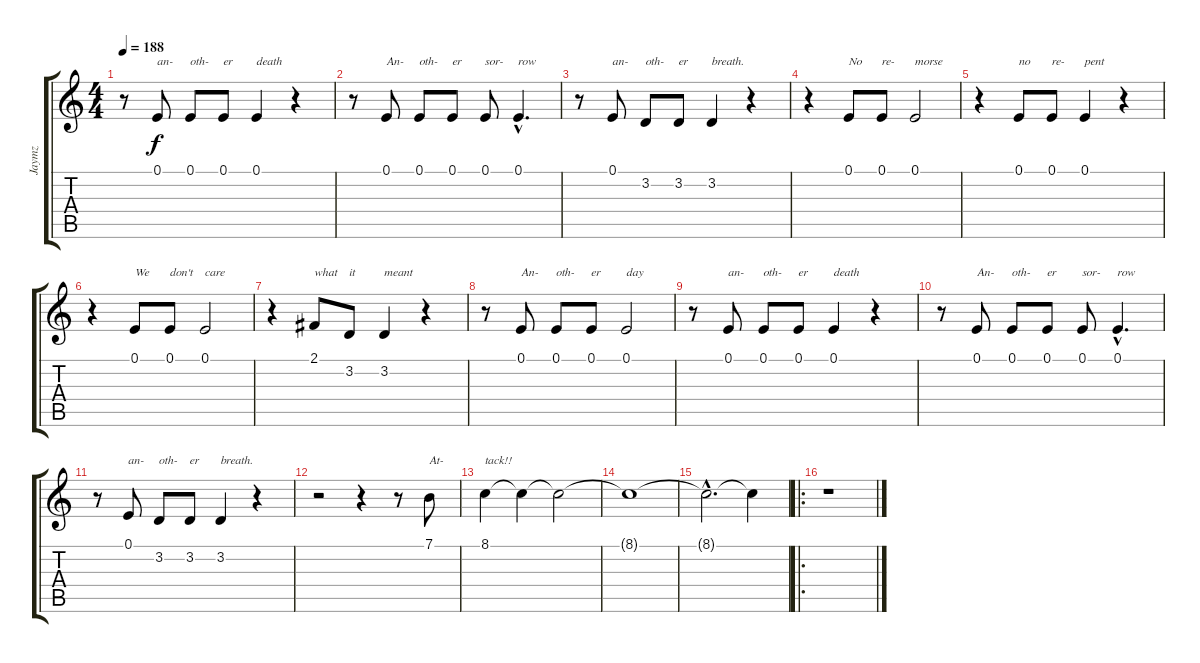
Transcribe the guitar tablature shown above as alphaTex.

\track ("Jaymz" "Jaymz") {instrument brasssection}
\staff {score tabs}
\tuning (E4 B3 G3 D3 A2 E2) {hide}
\ts (4 4)
\tempo 188
\clef g2
\ks c
r.8{dy f} 0.1.8{txt "an-"} 0.1.8{txt "oth-"} 0.1.8{txt "er"} 0.1.4{txt "death"} r.4 |
r.8 0.1.8{txt "An-"} 0.1.8{txt "oth-"} 0.1.8{txt "er"} 0.1.8{txt "sor-"} 0.1{hac}.4{d txt "row"} |
r.8 0.1.8{txt "an-"} 3.2.8{txt "oth-"} 3.2.8{txt "er"} 3.2.4{txt "breath."} r.4 |
r.4 0.1.8{txt "No"} 0.1.8{txt "re-"} 0.1.2{txt "morse"} |
r.4 0.1.8{txt "no"} 0.1.8{txt "re-"} 0.1.4{txt "pent"} r.4 |
r.4 0.1.8{txt "We "} 0.1.8{txt "don't "} 0.1.2{txt "care"} |
r.4 2.1.8{txt "what "} 3.2.8{txt "it "} 3.2.4{txt "meant"} r.4 |
r.8 0.1.8{txt "An-"} 0.1.8{txt "oth-"} 0.1.8{txt "er"} 0.1.2{txt "day"} |
r.8 0.1.8{txt "an-"} 0.1.8{txt "oth-"} 0.1.8{txt "er"} 0.1.4{txt "death"} r.4 |
r.8 0.1.8{txt "An-"} 0.1.8{txt "oth-"} 0.1.8{txt "er"} 0.1.8{txt "sor-"} 0.1{hac}.4{d txt "row"} |
r.8 0.1.8{txt "an-"} 3.2.8{txt "oth-"} 3.2.8{txt "er"} 3.2.4{txt "breath."} r.4 |
r.2 r.4 r.8 7.1.8{txt "At-"} |
8.1.4{txt "tack!!"} 8.1{t}.4 8.1{t}.2 |
8.1{t}.1 |
8.1{hac t}.2{d} 8.1{t}.4 |
\ro
r.1
